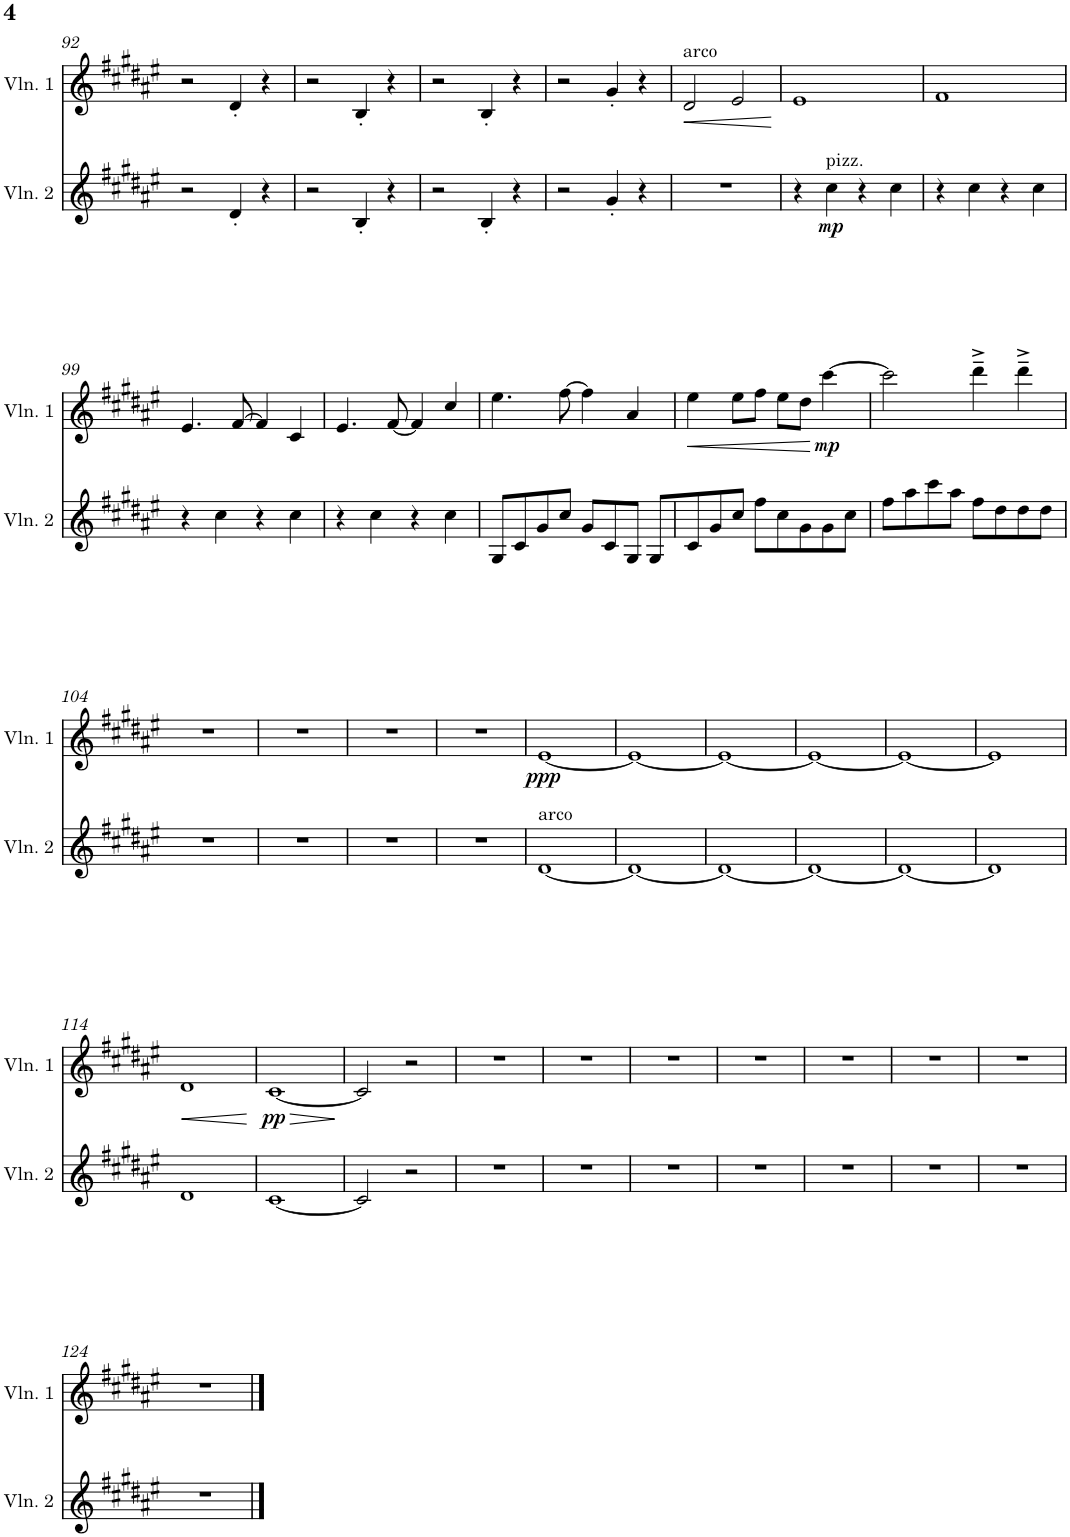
**kern	**dynam	**kern	**dynam
*part2	*part2	*part1	*part1
*staff2	*staff2	*staff1	*staff1
*I"Violin 2	*	*I"Violin 1	*
*I'Vln. 2	*	*I'Vln. 1	*
!!LO:PB:g=z
*clefG2	*	*clefG2	*
*k[f#c#g#d#a#e#]	*	*k[f#c#g#d#a#e#]	*
*M4/4	*	*M4/4	*
=92	=92	=92	=92
2r	.	2r	.
4d#'/	.	4d#'/	.
4r	.	4r	.
=93	=93	=93	=93
2r	.	2r	.
4B'/	.	4B'/	.
4r	.	4r	.
=94	=94	=94	=94
2r	.	2r	.
4B'/	.	4B'/	.
4r	.	4r	.
=95	=95	=95	=95
2r	.	2r	.
4g#'/	.	4g#'/	.
4r	.	4r	.
=96	=96	=96	=96
!	!	!LO:TX:a:t=arco	!
!	!	!	!LO:HP:b
1r	.	2d#/	<
.	.	2e#/	.
.	.	.	[
=97	=97	=97	=97
4r	.	1e#	.
!LO:TX:a:t=pizz.	!	!	!
!	!LO:DY:b	!	!
4cc#\	mp	.	.
4r	.	.	.
4cc#\	.	.	.
=98	=98	=98	=98
4r	.	1f#	.
4cc#\	.	.	.
4r	.	.	.
4cc#\	.	.	.
!!LO:LB:g=z
=99	=99	=99	=99
4r	.	4.e#/	.
4cc#\	.	.	.
.	.	[>8f#/	.
4r	.	4f#/]	.
4cc#\	.	4c#/	.
=100	=100	=100	=100
4r	.	4.e#/	.
4cc#\	.	.	.
.	.	[<8f#/	.
4r	.	4f#/]	.
4cc#\	.	4cc#/	.
=101	=101	=101	=101
8G#/L	.	4.ee#\	.
8c#/	.	.	.
8g#/	.	.	.
8cc#/J	.	[>8ff#\	.
8g#/L	.	4ff#\]	.
8c#/	.	.	.
8G#/J	.	4a#/	.
8G#/L	.	.	.
=102	=102	=102	=102
!	!	!	!LO:HP:b
8c#/	.	4ee#\	<
8g#/	.	.	.
8cc#/J	.	8ee#\L	.
8ff#\L	.	8ff#\J	.
8cc#\	.	8ee#\L	.
8g#\	.	8dd#\J	.
!	!	!	!LO:DY:n=1:b
8g#\	.	[4ccc#\	[ mp
8cc#\J	.	.	.
=103	=103	=103	=103
8ff#\L	.	2ccc#\]	.
8aa#\	.	.	.
8ccc#\	.	.	.
8aa#\J	.	.	.
8ff#\L	.	4ddd#~^\	.
8dd#\	.	.	.
8dd#\	.	4ddd#~^\	.
8dd#\J	.	.	.
!!LO:LB:g=z
=104	=104	=104	=104
1r	.	1r	.
=105	=105	=105	=105
1r	.	1r	.
=106	=106	=106	=106
1r	.	1r	.
=107	=107	=107	=107
1r	.	1r	.
=108	=108	=108	=108
!LO:TX:a:t=arco	!	!	!
!	!	!	!LO:DY:b
[1d#	.	[1e#	ppp
=109	=109	=109	=109
1d#_	.	1e#_	.
=110	=110	=110	=110
1d#_	.	1e#_	.
=111	=111	=111	=111
1d#_	.	1e#_	.
=112	=112	=112	=112
1d#_	.	1e#_	.
=113	=113	=113	=113
1d#]	.	1e#]	.
!!LO:LB:g=z
=114	=114	=114	=114
!	!	!	!LO:HP:b
1d#	.	1d#	<
.	.	.	[
=115	=115	=115	=115
!	!	!	!LO:HP:b
!	!	!	!LO:DY:n=1:b
[1c#	.	[1c#	> pp
.	.	.	]
=116	=116	=116	=116
2c#/]	.	2c#/]	.
2r	.	2r	.
=117	=117	=117	=117
1r	.	1r	.
=118	=118	=118	=118
1r	.	1r	.
=119	=119	=119	=119
1r	.	1r	.
=120	=120	=120	=120
1r	.	1r	.
=121	=121	=121	=121
1r	.	1r	.
=122	=122	=122	=122
1r	.	1r	.
=123	=123	=123	=123
1r	.	1r	.
!!LO:LB:g=z
=124	=124	=124	=124
1r	.	1r	.
==	==	==	==
*-	*-	*-	*-
